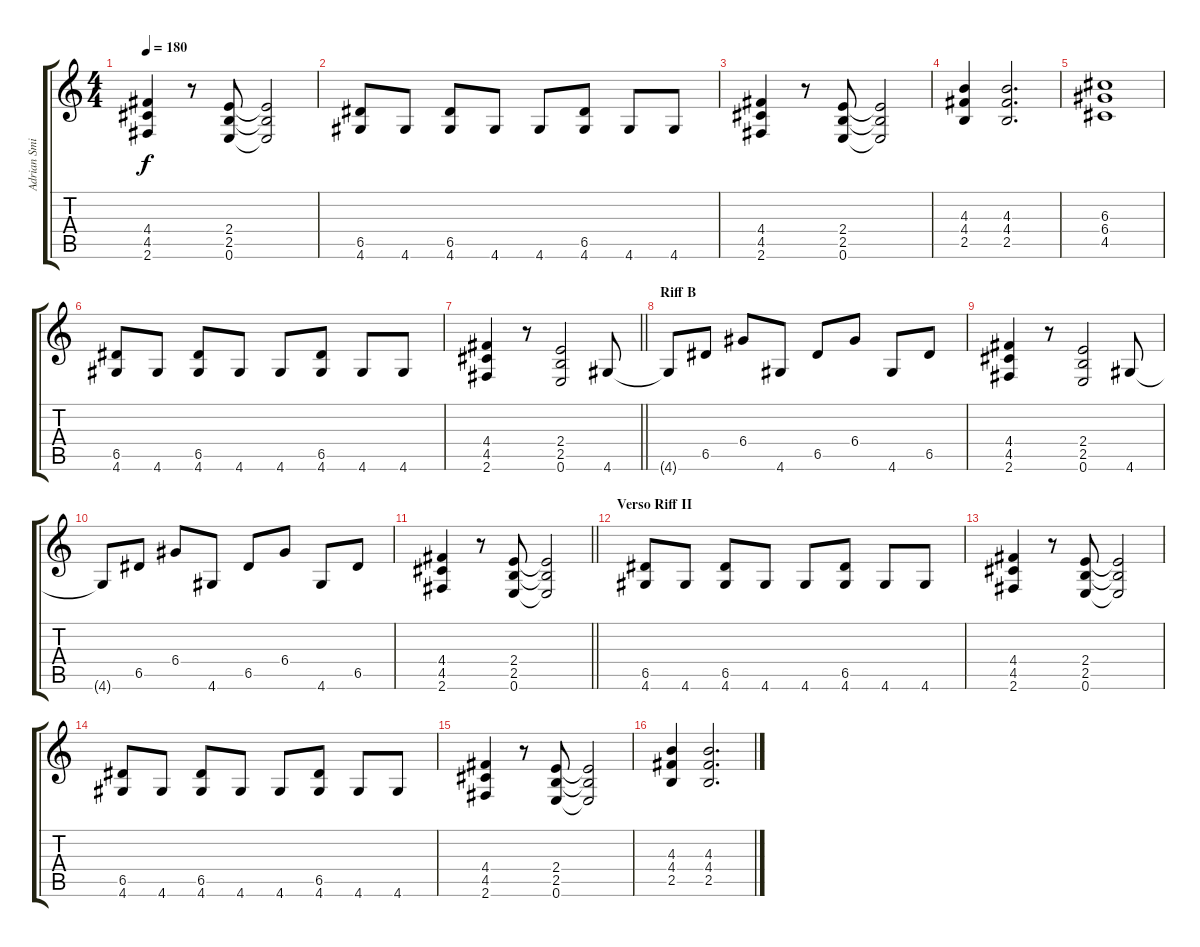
\track ("Adrian Smith" "Adrian Smi") {instrument distortionguitar}
\staff {score tabs}
\tuning (E4 B3 G3 D3 A2 E2) {hide}
\ts (4 4)
\tempo 180
\clef g2
\ks c
(4.4 4.5 2.6).4{dy f} r.8 (2.4 2.5 0.6).8 (2.4{t} 2.5{t} 0.6{t}).2 |
(6.5 4.6).8 4.6.8 (6.5 4.6).8 4.6.8 4.6.8 (6.5 4.6).8 4.6.8 4.6.8 |
(4.4 4.5 2.6).4 r.8 (2.4 2.5 0.6).8 (2.4{t} 2.5{t} 0.6{t}).2 |
(4.3 4.4 2.5).4 (4.3 4.4 2.5).2{d} |
(6.3 6.4 4.5).1 |
(6.5 4.6).8 4.6.8 (6.5 4.6).8 4.6.8 4.6.8 (6.5 4.6).8 4.6.8 4.6.8 |
\barLineRight lightlight
(4.4 4.5 2.6).4 r.8 (2.4 2.5 0.6).2 4.6.8 |
\section ("" "Riff B")
4.6{t}.8 6.5.8 6.4.8 4.6.8 6.5.8 6.4.8 4.6.8 6.5.8 |
(4.4 4.5 2.6).4 r.8 (2.4 2.5 0.6).2 4.6.8 |
4.6{t}.8 6.5.8 6.4.8 4.6.8 6.5.8 6.4.8 4.6.8 6.5.8 |
\barLineRight lightlight
(4.4 4.5 2.6).4 r.8 (2.4 2.5 0.6).8 (2.4{t} 2.5{t} 0.6{t}).2 |
\section ("" "Verso Riff II")
(6.5 4.6).8 4.6.8 (6.5 4.6).8 4.6.8 4.6.8 (6.5 4.6).8 4.6.8 4.6.8 |
(4.4 4.5 2.6).4 r.8 (2.4 2.5 0.6).8 (2.4{t} 2.5{t} 0.6{t}).2 |
(6.5 4.6).8 4.6.8 (6.5 4.6).8 4.6.8 4.6.8 (6.5 4.6).8 4.6.8 4.6.8 |
(4.4 4.5 2.6).4 r.8 (2.4 2.5 0.6).8 (2.4{t} 2.5{t} 0.6{t}).2 |
(4.3 4.4 2.5).4 (4.3 4.4 2.5).2{d}
